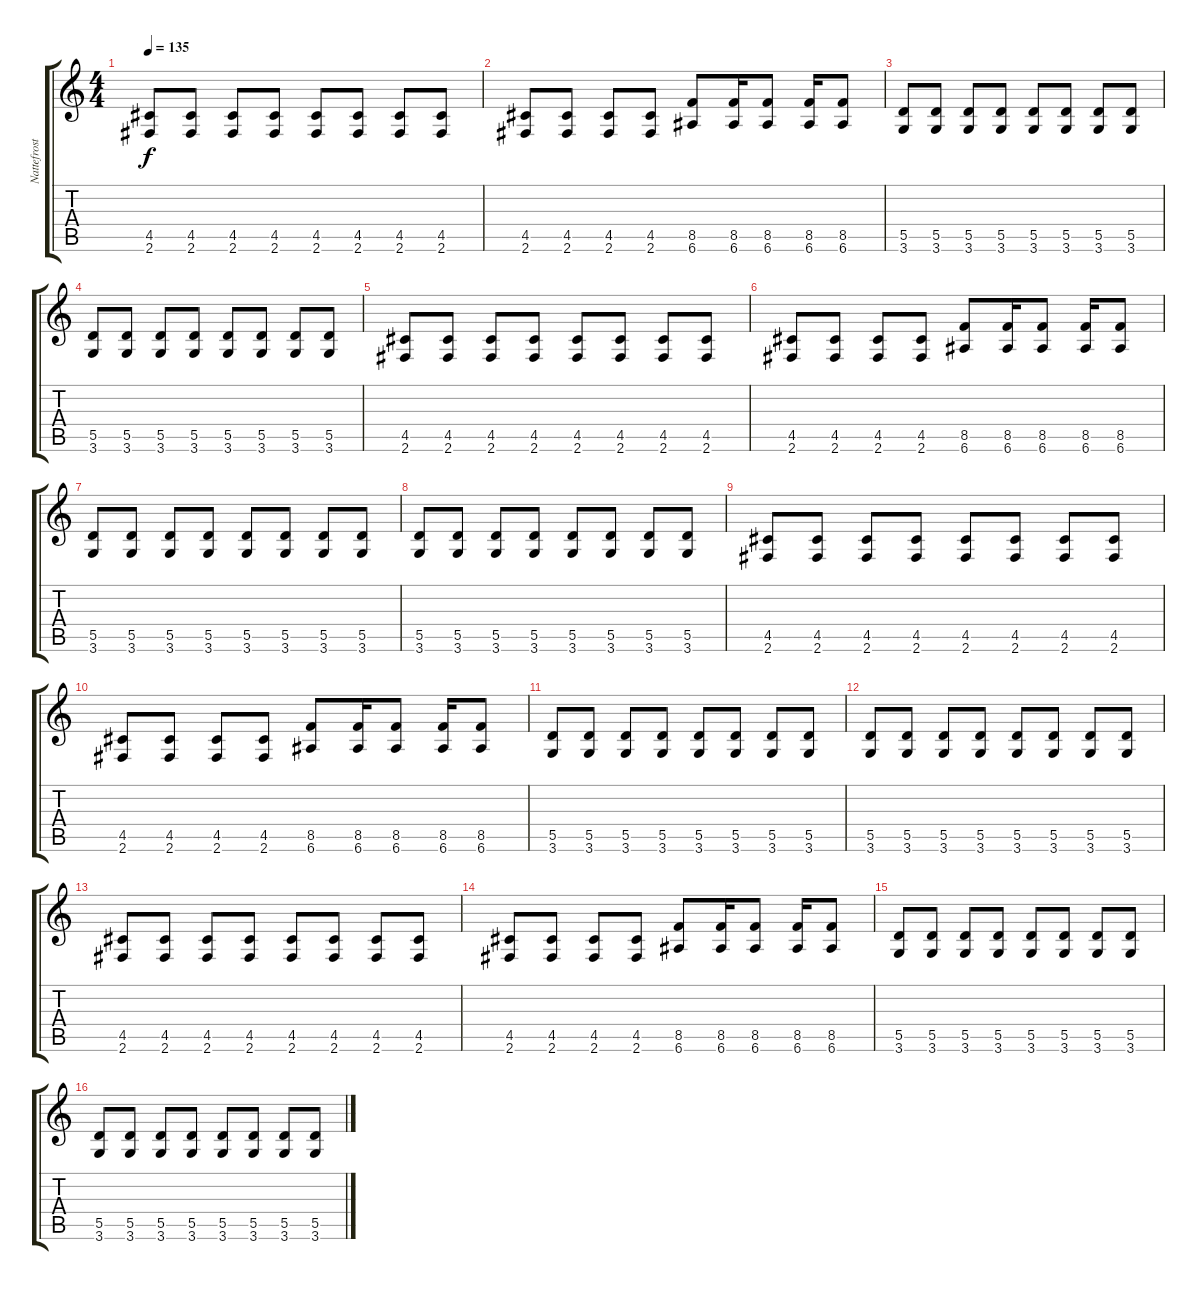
\track ("Nattefrost" "Nattefrost") {instrument distortionguitar}
\staff {score tabs}
\tuning (E4 B3 G3 D3 A2 E2) {hide}
\ts (4 4)
\tempo 135
\clef g2
\ks c
(4.5 2.6).8{dy f} (4.5 2.6).8 (4.5 2.6).8 (4.5 2.6).8 (4.5 2.6).8 (4.5 2.6).8 (4.5 2.6).8 (4.5 2.6).8 |
(4.5 2.6).8 (4.5 2.6).8 (4.5 2.6).8 (4.5 2.6).8 (8.5 6.6).8 (8.5 6.6).16 (8.5 6.6).8 (8.5 6.6).16 (8.5 6.6).8 |
(5.5 3.6).8 (5.5 3.6).8 (5.5 3.6).8 (5.5 3.6).8 (5.5 3.6).8 (5.5 3.6).8 (5.5 3.6).8 (5.5 3.6).8 |
(5.5 3.6).8 (5.5 3.6).8 (5.5 3.6).8 (5.5 3.6).8 (5.5 3.6).8 (5.5 3.6).8 (5.5 3.6).8 (5.5 3.6).8 |
(4.5 2.6).8 (4.5 2.6).8 (4.5 2.6).8 (4.5 2.6).8 (4.5 2.6).8 (4.5 2.6).8 (4.5 2.6).8 (4.5 2.6).8 |
(4.5 2.6).8 (4.5 2.6).8 (4.5 2.6).8 (4.5 2.6).8 (8.5 6.6).8 (8.5 6.6).16 (8.5 6.6).8 (8.5 6.6).16 (8.5 6.6).8 |
(5.5 3.6).8{volume 16} (5.5 3.6).8 (5.5 3.6).8 (5.5 3.6).8 (5.5 3.6).8 (5.5 3.6).8 (5.5 3.6).8 (5.5 3.6).8 |
(5.5 3.6).8 (5.5 3.6).8 (5.5 3.6).8 (5.5 3.6).8 (5.5 3.6).8 (5.5 3.6).8 (5.5 3.6).8 (5.5 3.6).8 |
(4.5 2.6).8 (4.5 2.6).8 (4.5 2.6).8 (4.5 2.6).8 (4.5 2.6).8 (4.5 2.6).8 (4.5 2.6).8 (4.5 2.6).8 |
(4.5 2.6).8 (4.5 2.6).8 (4.5 2.6).8 (4.5 2.6).8 (8.5 6.6).8 (8.5 6.6).16 (8.5 6.6).8 (8.5 6.6).16 (8.5 6.6).8 |
(5.5 3.6).8{volume 16} (5.5 3.6).8 (5.5 3.6).8 (5.5 3.6).8 (5.5 3.6).8 (5.5 3.6).8 (5.5 3.6).8 (5.5 3.6).8 |
(5.5 3.6).8 (5.5 3.6).8 (5.5 3.6).8 (5.5 3.6).8 (5.5 3.6).8 (5.5 3.6).8 (5.5 3.6).8 (5.5 3.6).8 |
(4.5 2.6).8 (4.5 2.6).8 (4.5 2.6).8 (4.5 2.6).8 (4.5 2.6).8 (4.5 2.6).8 (4.5 2.6).8 (4.5 2.6).8 |
(4.5 2.6).8 (4.5 2.6).8 (4.5 2.6).8 (4.5 2.6).8 (8.5 6.6).8 (8.5 6.6).16 (8.5 6.6).8 (8.5 6.6).16 (8.5 6.6).8 |
(5.5 3.6).8{volume 16} (5.5 3.6).8 (5.5 3.6).8 (5.5 3.6).8 (5.5 3.6).8 (5.5 3.6).8 (5.5 3.6).8 (5.5 3.6).8 |
(5.5 3.6).8 (5.5 3.6).8 (5.5 3.6).8 (5.5 3.6).8 (5.5 3.6).8 (5.5 3.6).8 (5.5 3.6).8 (5.5 3.6).8
